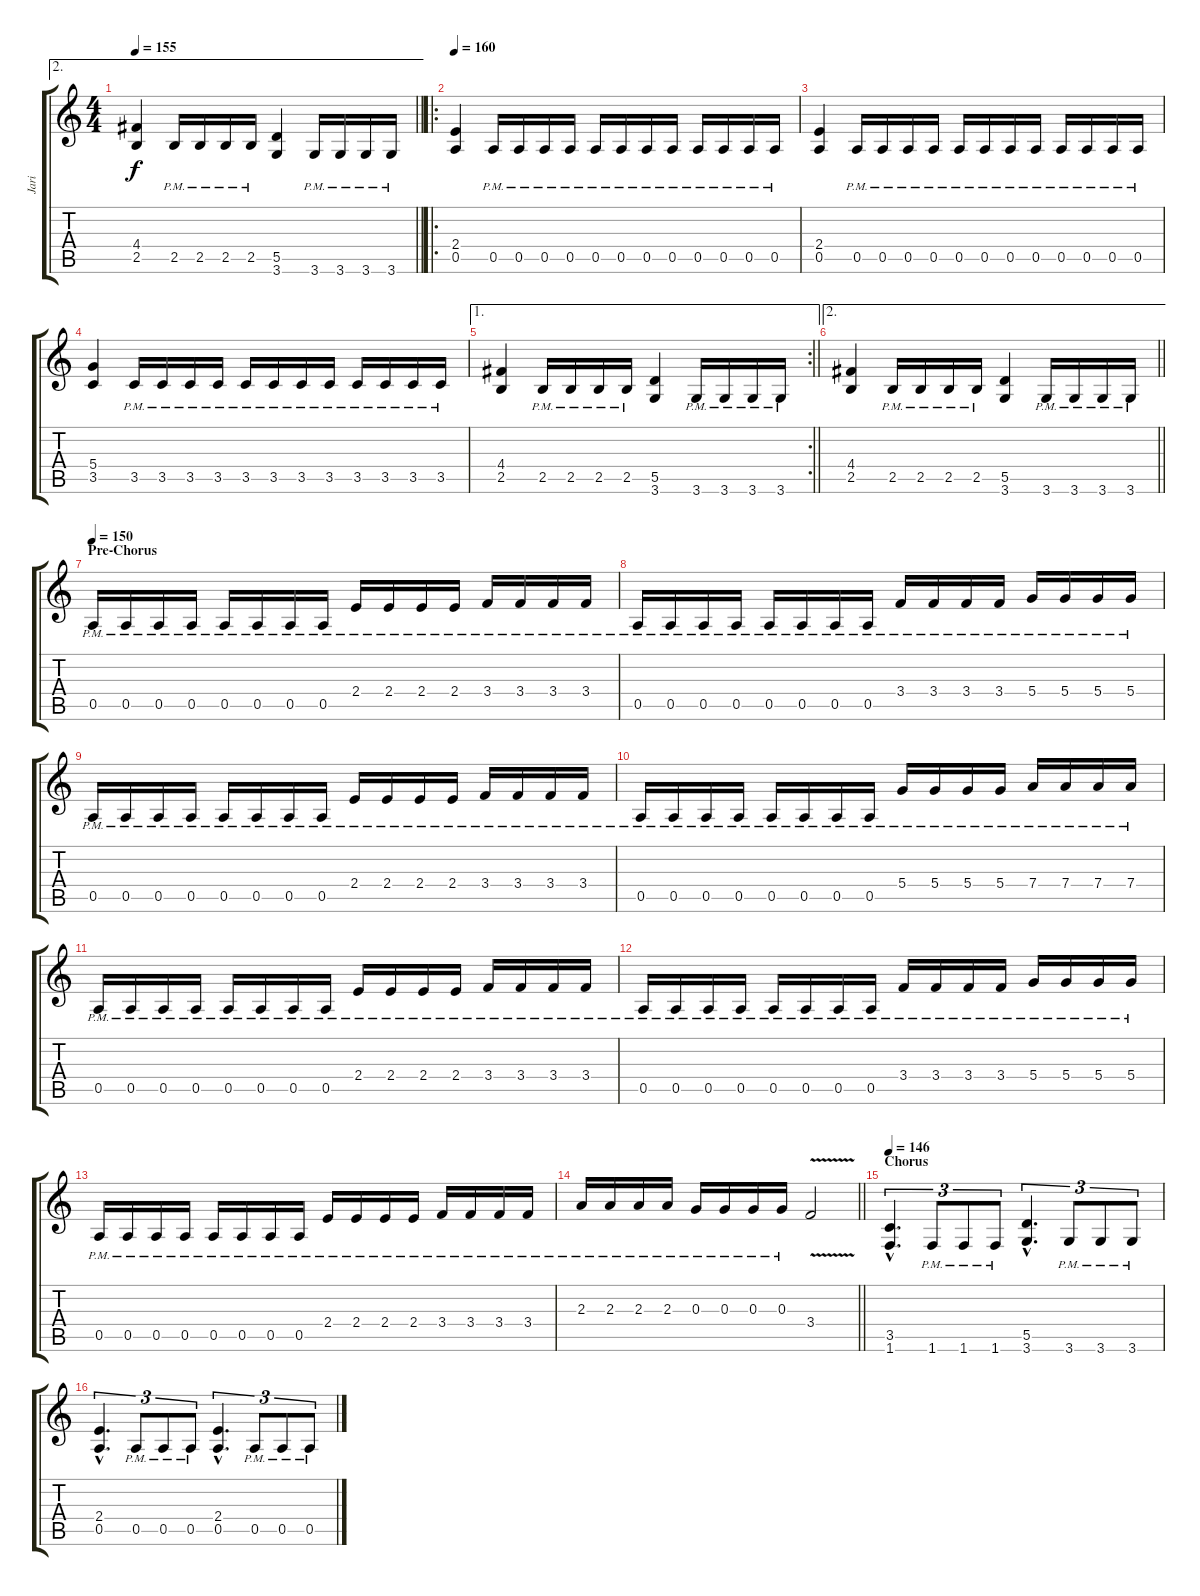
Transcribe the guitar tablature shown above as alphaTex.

\track ("Jari" "Jari") {instrument distortionguitar}
\staff {score tabs}
\tuning (E4 B3 G3 D3 A2 E2) {hide}
\ae 2
\ts (4 4)
\tempo 155
\clef g2
\barLineRight lightlight
\ks c
(4.4 2.5).4{dy f} 2.5{pm}.16 2.5{pm}.16 2.5{pm}.16 2.5{pm}.16 (5.5 3.6).4 3.6{pm}.16 3.6{pm}.16 3.6{pm}.16 3.6{pm}.16 |
\ro
\section ("" "")
\tempo 160
(2.4 0.5).4 0.5{pm}.16 0.5{pm}.16 0.5{pm}.16 0.5{pm}.16 0.5{pm}.16 0.5{pm}.16 0.5{pm}.16 0.5{pm}.16 0.5{pm}.16 0.5{pm}.16 0.5{pm}.16 0.5{pm}.16 |
(2.4 0.5).4 0.5{pm}.16 0.5{pm}.16 0.5{pm}.16 0.5{pm}.16 0.5{pm}.16 0.5{pm}.16 0.5{pm}.16 0.5{pm}.16 0.5{pm}.16 0.5{pm}.16 0.5{pm}.16 0.5{pm}.16 |
(5.4 3.5).4 3.5{pm}.16 3.5{pm}.16 3.5{pm}.16 3.5{pm}.16 3.5{pm}.16 3.5{pm}.16 3.5{pm}.16 3.5{pm}.16 3.5{pm}.16 3.5{pm}.16 3.5{pm}.16 3.5{pm}.16 |
\ae 1
\rc 2
\barLineRight lightlight
(4.4 2.5).4 2.5{pm}.16 2.5{pm}.16 2.5{pm}.16 2.5{pm}.16 (5.5 3.6).4 3.6{pm}.16 3.6{pm}.16 3.6{pm}.16 3.6{pm}.16 |
\ae 2
\barLineRight lightlight
(4.4 2.5).4 2.5{pm}.16 2.5{pm}.16 2.5{pm}.16 2.5{pm}.16 (5.5 3.6).4 3.6{pm}.16 3.6{pm}.16 3.6{pm}.16 3.6{pm}.16 |
\section ("" "Pre-Chorus")
\tempo 150
0.5{pm}.16 0.5{pm}.16 0.5{pm}.16 0.5{pm}.16 0.5{pm}.16 0.5{pm}.16 0.5{pm}.16 0.5{pm}.16 2.4{pm}.16 2.4{pm}.16 2.4{pm}.16 2.4{pm}.16 3.4{pm}.16 3.4{pm}.16 3.4{pm}.16 3.4{pm}.16 |
0.5{pm}.16 0.5{pm}.16 0.5{pm}.16 0.5{pm}.16 0.5{pm}.16 0.5{pm}.16 0.5{pm}.16 0.5{pm}.16 3.4{pm}.16 3.4{pm}.16 3.4{pm}.16 3.4{pm}.16 5.4{pm}.16 5.4{pm}.16 5.4{pm}.16 5.4{pm}.16 |
0.5{pm}.16 0.5{pm}.16 0.5{pm}.16 0.5{pm}.16 0.5{pm}.16 0.5{pm}.16 0.5{pm}.16 0.5{pm}.16 2.4{pm}.16 2.4{pm}.16 2.4{pm}.16 2.4{pm}.16 3.4{pm}.16 3.4{pm}.16 3.4{pm}.16 3.4{pm}.16 |
0.5{pm}.16 0.5{pm}.16 0.5{pm}.16 0.5{pm}.16 0.5{pm}.16 0.5{pm}.16 0.5{pm}.16 0.5{pm}.16 5.4{pm}.16 5.4{pm}.16 5.4{pm}.16 5.4{pm}.16 7.4{pm}.16 7.4{pm}.16 7.4{pm}.16 7.4{pm}.16 |
0.5{pm}.16 0.5{pm}.16 0.5{pm}.16 0.5{pm}.16 0.5{pm}.16 0.5{pm}.16 0.5{pm}.16 0.5{pm}.16 2.4{pm}.16 2.4{pm}.16 2.4{pm}.16 2.4{pm}.16 3.4{pm}.16 3.4{pm}.16 3.4{pm}.16 3.4{pm}.16 |
0.5{pm}.16 0.5{pm}.16 0.5{pm}.16 0.5{pm}.16 0.5{pm}.16 0.5{pm}.16 0.5{pm}.16 0.5{pm}.16 3.4{pm}.16 3.4{pm}.16 3.4{pm}.16 3.4{pm}.16 5.4{pm}.16 5.4{pm}.16 5.4{pm}.16 5.4{pm}.16 |
0.5{pm}.16 0.5{pm}.16 0.5{pm}.16 0.5{pm}.16 0.5{pm}.16 0.5{pm}.16 0.5{pm}.16 0.5{pm}.16 2.4{pm}.16 2.4{pm}.16 2.4{pm}.16 2.4{pm}.16 3.4{pm}.16 3.4{pm}.16 3.4{pm}.16 3.4{pm}.16 |
\barLineRight lightlight
2.3{pm}.16 2.3{pm}.16 2.3{pm}.16 2.3{pm}.16 0.3{pm}.16 0.3{pm}.16 0.3{pm}.16 0.3{pm}.16 3.4{v}.2 |
\section ("" "Chorus")
\tempo 146
(3.5{hac} 1.6{hac}).4{d tu (3 2)} 1.6{pm}.8{tu (3 2)} 1.6{pm}.8{tu (3 2)} 1.6{pm}.8{tu (3 2)} (5.5{hac} 3.6{hac}).4{d tu (3 2)} 3.6{pm}.8{tu (3 2)} 3.6{pm}.8{tu (3 2)} 3.6{pm}.8{tu (3 2)} |
(2.4{hac} 0.5{hac}).4{d tu (3 2)} 0.5{pm}.8{tu (3 2)} 0.5{pm}.8{tu (3 2)} 0.5{pm}.8{tu (3 2)} (2.4{hac} 0.5{hac}).4{d tu (3 2)} 0.5{pm}.8{tu (3 2)} 0.5{pm}.8{tu (3 2)} 0.5{pm}.8{tu (3 2)}
